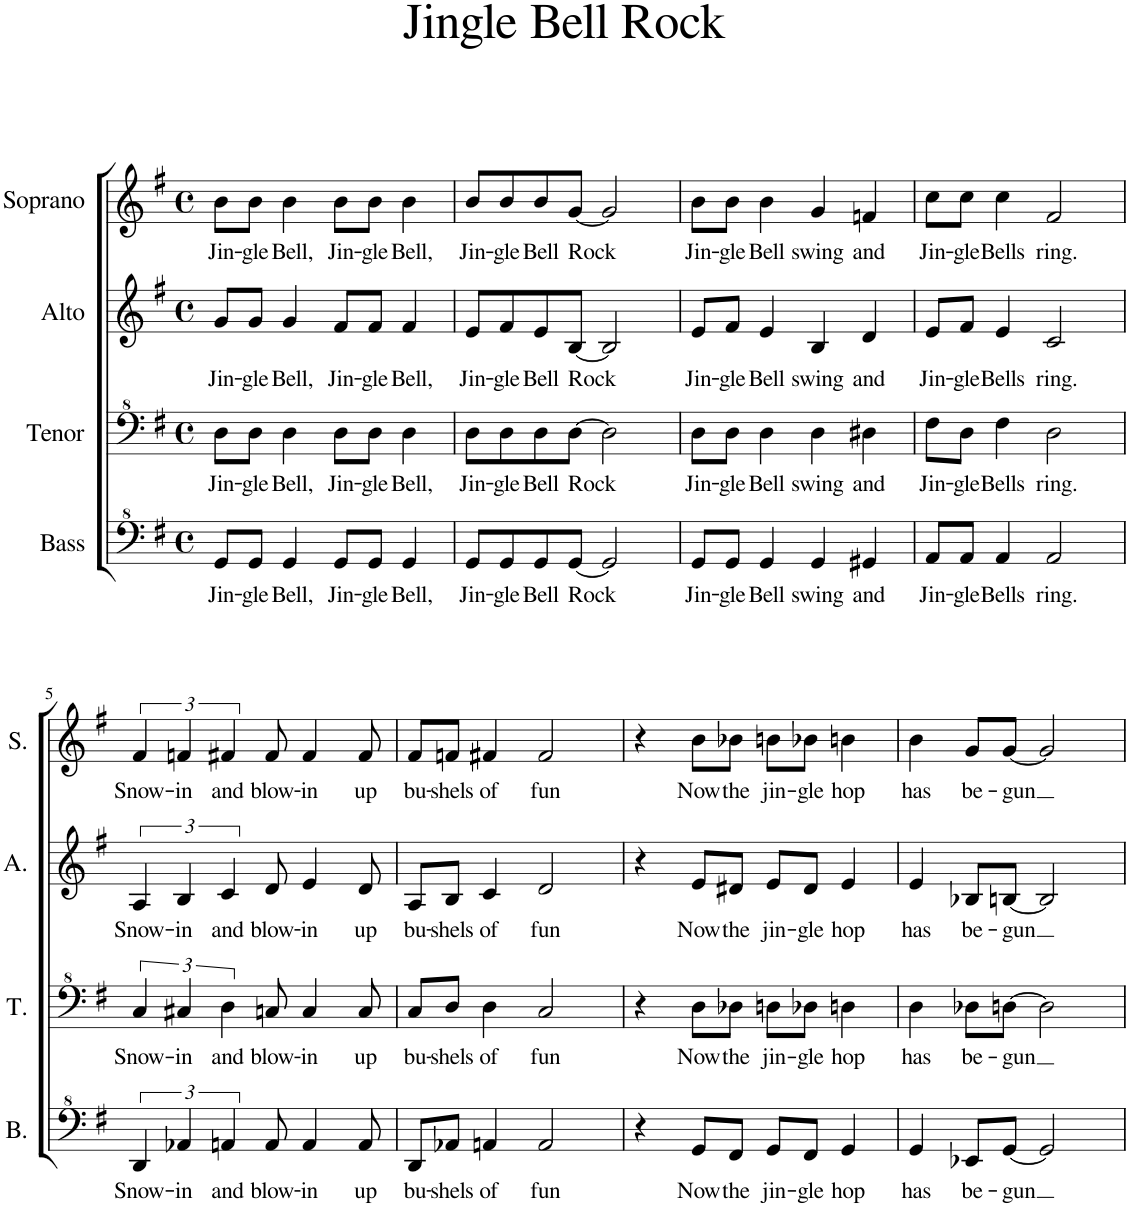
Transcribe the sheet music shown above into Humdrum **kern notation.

**kern	**text	**kern	**text	**kern	**text	**kern	**text
*part4	*part4	*part3	*part3	*part2	*part2	*part1	*part1
*staff4	*staff4	*staff3	*staff3	*staff2	*staff2	*staff1	*staff1
*I"Bass	*	*I"Tenor	*	*I"Alto	*	*I"Soprano	*
*I'B.	*	*I'T.	*	*I'A.	*	*I'S.	*
*clefF^4	*	*clefF^4	*	*clefG2	*	*clefG2	*
*k[f#]	*	*k[f#]	*	*k[f#]	*	*k[f#]	*
*M4/4	*	*M4/4	*	*M4/4	*	*M4/4	*
*met(c)	*	*met(c)	*	*met(c)	*	*met(c)	*
=1	=1	=1	=1	=1	=1	=1	=1
!	!LO:LY:b	!	!LO:LY:b	!	!LO:LY:b	!	!LO:LY:b
8G/L	Jin-	8d\L	Jin-	8g/L	Jin-	8b\L	Jin-
!	!LO:LY:b	!	!LO:LY:b	!	!LO:LY:b	!	!LO:LY:b
8G/J	-gle	8d\J	-gle	8g/J	-gle	8b\J	-gle
!	!LO:LY:b	!	!LO:LY:b	!	!LO:LY:b	!	!LO:LY:b
4G/	Bell,	4d\	Bell,	4g/	Bell,	4b\	Bell,
!	!LO:LY:b	!	!LO:LY:b	!	!LO:LY:b	!	!LO:LY:b
8G/L	Jin-	8d\L	Jin-	8f#/L	Jin-	8b\L	Jin-
!	!LO:LY:b	!	!LO:LY:b	!	!LO:LY:b	!	!LO:LY:b
8G/J	-gle	8d\J	-gle	8f#/J	-gle	8b\J	-gle
!	!LO:LY:b	!	!LO:LY:b	!	!LO:LY:b	!	!LO:LY:b
4G/	Bell,	4d\	Bell,	4f#/	Bell,	4b\	Bell,
=2	=2	=2	=2	=2	=2	=2	=2
!	!LO:LY:b	!	!LO:LY:b	!	!LO:LY:b	!	!LO:LY:b
8G/L	Jin-	8d\L	Jin-	8e/L	Jin-	8b/L	Jin-
!	!LO:LY:b	!	!LO:LY:b	!	!LO:LY:b	!	!LO:LY:b
8G/	-gle	8d\	-gle	8f#/	-gle	8b/	-gle
!	!LO:LY:b	!	!LO:LY:b	!	!LO:LY:b	!	!LO:LY:b
8G/	Bell	8d\	Bell	8e/	Bell	8b/	Bell
!	!LO:LY:b	!	!LO:LY:b	!	!LO:LY:b	!	!LO:LY:b
[8G/J	Rock	[8d\J	Rock	[8B/J	Rock	[8g/J	Rock
2G/]	.	2d\]	.	2B/]	.	2g/]	.
=3	=3	=3	=3	=3	=3	=3	=3
!	!LO:LY:b	!	!LO:LY:b	!	!LO:LY:b	!	!LO:LY:b
8G/L	Jin-	8d\L	Jin-	8e/L	Jin-	8b\L	Jin-
!	!LO:LY:b	!	!LO:LY:b	!	!LO:LY:b	!	!LO:LY:b
8G/J	-gle	8d\J	-gle	8f#/J	-gle	8b\J	-gle
!	!LO:LY:b	!	!LO:LY:b	!	!LO:LY:b	!	!LO:LY:b
4G/	Bell	4d\	Bell	4e/	Bell	4b\	Bell
!	!LO:LY:b	!	!LO:LY:b	!	!LO:LY:b	!	!LO:LY:b
4G/	swing	4d\	swing	4B/	swing	4g/	swing
!	!LO:LY:b	!	!LO:LY:b	!	!LO:LY:b	!	!LO:LY:b
4G#X/	and	4d#X\	and	4d/	and	4fn/	and
=4	=4	=4	=4	=4	=4	=4	=4
!	!LO:LY:b	!	!LO:LY:b	!	!LO:LY:b	!	!LO:LY:b
8A/L	Jin-	8f#\L	Jin-	8e/L	Jin-	8cc\L	Jin-
!	!LO:LY:b	!	!LO:LY:b	!	!LO:LY:b	!	!LO:LY:b
8A/J	-gle	8d\J	-gle	8f#/J	-gle	8cc\J	-gle
!	!LO:LY:b	!	!LO:LY:b	!	!LO:LY:b	!	!LO:LY:b
4A/	Bells	4f#\	Bells	4e/	Bells	4cc\	Bells
!	!LO:LY:b	!	!LO:LY:b	!	!LO:LY:b	!	!LO:LY:b
2A/	ring.	2d\	ring.	2c/	ring.	2f#/	ring.
!!LO:LB:g=z
=5	=5	=5	=5	=5	=5	=5	=5
!	!LO:LY:b	!	!LO:LY:b	!	!LO:LY:b	!	!LO:LY:b
6D/	Snow-	6c/	Snow-	6A/	Snow-	6f#/	Snow-
!	!LO:LY:b	!	!LO:LY:b	!	!LO:LY:b	!	!LO:LY:b
6A-X/	-in	6c#X/	-in	6B/	-in	6fn/	-in
!	!LO:LY:b	!	!LO:LY:b	!	!LO:LY:b	!	!LO:LY:b
6An/	and	6d\	and	6c/	and	6f#X/	and
!	!LO:LY:b	!	!LO:LY:b	!	!LO:LY:b	!	!LO:LY:b
8A/	blow-	8cn/	blow-	8d/	blow-	8f#/	blow-
!	!LO:LY:b	!	!LO:LY:b	!	!LO:LY:b	!	!LO:LY:b
4A/	-in	4c/	-in	4e/	-in	4f#/	-in
!	!LO:LY:b	!	!LO:LY:b	!	!LO:LY:b	!	!LO:LY:b
8A/	up	8c/	up	8d/	up	8f#/	up
=6	=6	=6	=6	=6	=6	=6	=6
!	!LO:LY:b	!	!LO:LY:b	!	!LO:LY:b	!	!LO:LY:b
8D/L	bu-	8c/L	bu-	8A/L	bu-	8f#/L	bu-
!	!LO:LY:b	!	!LO:LY:b	!	!LO:LY:b	!	!LO:LY:b
8A-X/J	-shels	8d/J	-shels	8B/J	-shels	8fn/J	-shels
!	!LO:LY:b	!	!LO:LY:b	!	!LO:LY:b	!	!LO:LY:b
4An/	of	4d\	of	4c/	of	4f#X/	of
!	!LO:LY:b	!	!LO:LY:b	!	!LO:LY:b	!	!LO:LY:b
2A/	fun	2c/	fun	2d/	fun	2f#/	fun
=7	=7	=7	=7	=7	=7	=7	=7
4r	.	4r	.	4r	.	4r	.
!	!LO:LY:b	!	!LO:LY:b	!	!LO:LY:b	!	!LO:LY:b
8G/L	Now	8d\L	Now	8e/L	Now	8b\L	Now
!	!LO:LY:b	!	!LO:LY:b	!	!LO:LY:b	!	!LO:LY:b
8F#/J	the	8d-X\J	the	8d#X/J	the	8b-X\J	the
!	!LO:LY:b	!	!LO:LY:b	!	!LO:LY:b	!	!LO:LY:b
8G/L	jin-	8dn\L	jin-	8e/L	jin-	8bn\L	jin-
!	!LO:LY:b	!	!LO:LY:b	!	!LO:LY:b	!	!LO:LY:b
8F#/J	-gle	8d-X\J	-gle	8d#/J	-gle	8b-X\J	-gle
!	!LO:LY:b	!	!LO:LY:b	!	!LO:LY:b	!	!LO:LY:b
4G/	hop	4dn\	hop	4e/	hop	4bn\	hop
=8	=8	=8	=8	=8	=8	=8	=8
!	!LO:LY:b	!	!LO:LY:b	!	!LO:LY:b	!	!LO:LY:b
4G/	has	4d\	has	4e/	has	4b\	has
!	!LO:LY:b	!	!LO:LY:b	!	!LO:LY:b	!	!LO:LY:b
8E-X/L	be-	8d-X\L	be-	8B-X/L	be-	8g/L	be-
!	!LO:LY:b	!	!LO:LY:b	!	!LO:LY:b	!	!LO:LY:b
[8G/J	-gun	[8dn\J	-gun	[8Bn/J	-gun	[8g/J	-gun
2G/]	.	2d\]	.	2B/]	.	2g/]	.
=	=	=	=	=	=	=	=
*-	*-	*-	*-	*-	*-	*-	*-
